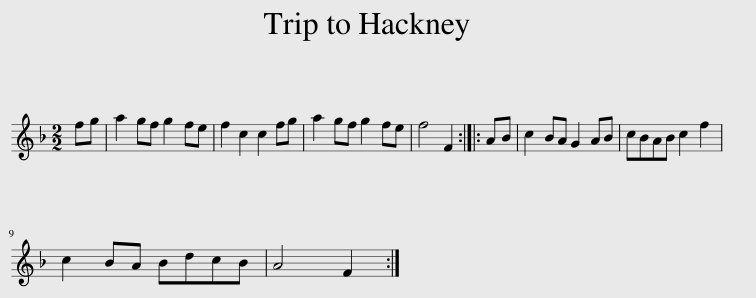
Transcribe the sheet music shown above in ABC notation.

X:1
L:1/8
M:2/2
I:linebreak $
K:F
V:1 treble
V:1
 fg | a2 gf g2 fe | f2 c2 c2 fg | a2 gf g2 fe | f4 F2 :: %5
 AB | c2 BA G2 AB | cBAB c2 f2 |$ c2 BA BdcB | A4 F2 :| %10
